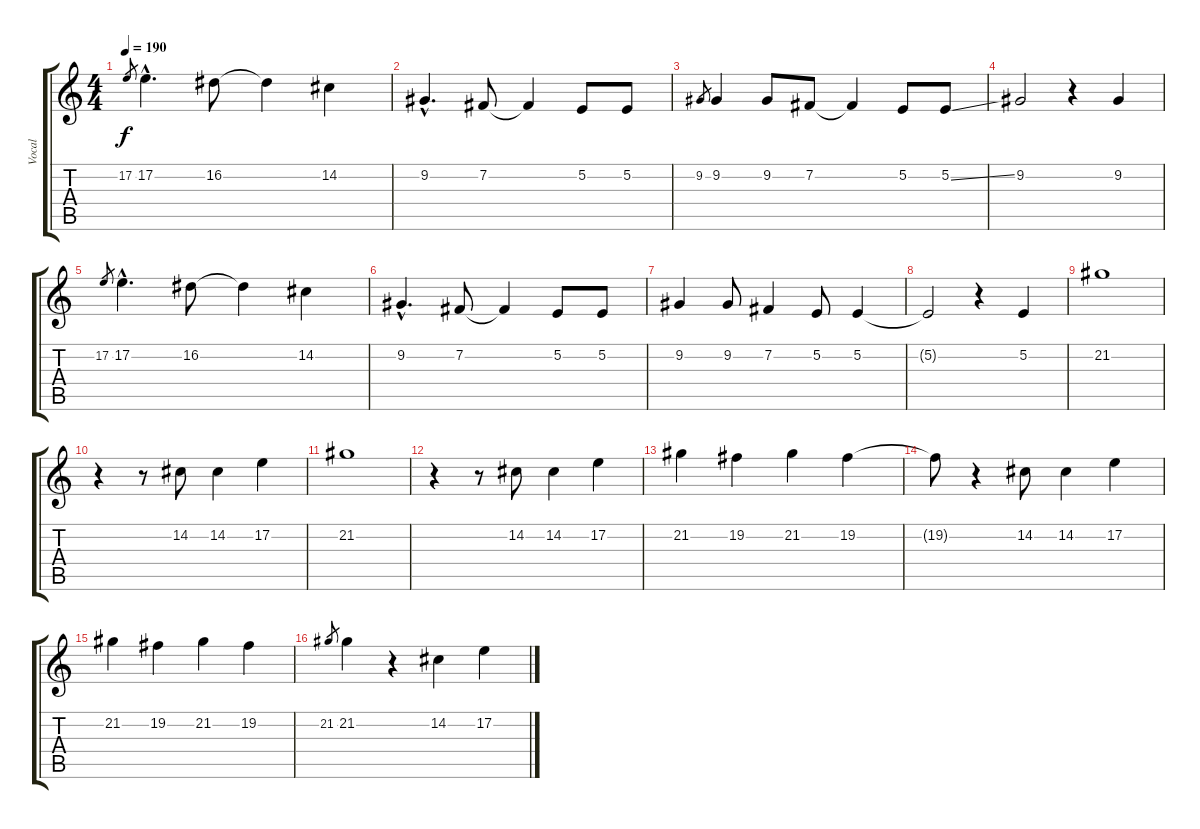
\track ("Vocal" "Vocal") {instrument bassoon}
\staff {score tabs}
\tuning (E4 B3 G3 D3 A2 E2) {hide}
\ts (4 4)
\tempo 190
\clef g2
\ks c
17.2.8{gr dy f} 17.2{hac}.4{d} 16.2.8 16.2{t}.4 14.2.4 |
9.2{hac}.4{d} 7.2.8 7.2{t}.4 5.2.8 5.2.8 |
9.2.8{gr} 9.2.4 9.2.8 7.2.8 7.2{t}.4 5.2.8 5.2{ss}.8 |
9.2.2 r.4 9.2.4 |
17.2.8{gr} 17.2{hac}.4{d} 16.2.8 16.2{t}.4 14.2.4 |
9.2{hac}.4{d} 7.2.8 7.2{t}.4 5.2.8 5.2.8 |
9.2.4 9.2.8 7.2.4 5.2.8 5.2.4 |
5.2{t}.2 r.4 5.2.4 |
21.2.1 |
r.4 r.8 14.2.8 14.2.4 17.2.4 |
21.2.1 |
r.4 r.8 14.2.8 14.2.4 17.2.4 |
21.2.4 19.2.4 21.2.4 19.2.4 |
19.2{t}.8 r.4 14.2.8 14.2.4 17.2.4 |
21.2.4 19.2.4 21.2.4 19.2.4 |
21.2.8{gr} 21.2.4 r.4 14.2.4 17.2.4
